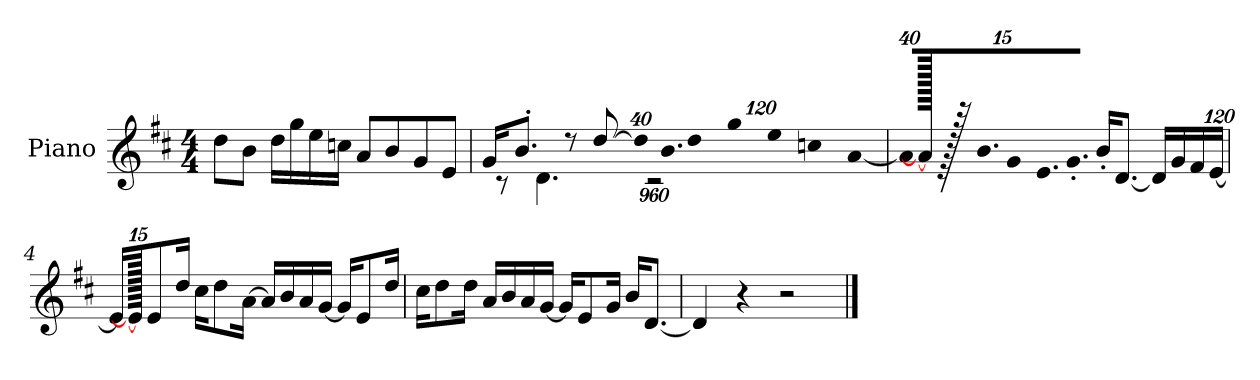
**kern
*part1
*staff1
*I"Piano
*I'P-no
*clefG2
*k[f#c#]
*M4/4
*MM90
=1
8dd\L
8b\J
16dd\LL
16gg\
16ee\
16ccn\JJ
8a/L
8b/
8g/
8e/J
=2
*^
16g/KL	1920ryy
.	8r
8.b'/J	.
.	4.d\
8r	.
[8dd/	.
*Xbrackettup	*
!LO:N:vis=32	!
640%23dd/KLL]	.
.	1920%959r
!LO:N:vis=16.	!
960%103b/	.
!LO:N:vis=16	!
1920%137dd/	.
!LO:N:vis=16	!
1920%137gg/	.
!LO:N:vis=16	!
1920%137ee/	.
!LO:N:vis=32	!
640%23ccn/K	.
[384%41a/J	.
*v	*v
=3
!LO:N:vis=32
640%23a/KLL]
1920a/_
1920r
!LO:N:vis=16.
960%103b/J
!LO:N:vis=8
960%137g/
!LO:N:vis=16.
960%103e/L
!LO:N:vis=16.
960%103g'/JJ
16b'/KL
[8.d/J
16d/LL]
16g/
16f#/
[1920%119e/JJ
!!LO:LB:g=z
=4
16e/KL]
1920e/_
8e/
16dd/Jk
16cc#\KL
8dd\
[16a\Jk
16a/LL]
16b/
16a/
[16g/JJ
16g/KL]
8e/
16dd/Jk
=5
16cc#\KL
8dd\
16dd\Jk
16a/LL
16b/
16a/
[16g/JJ
16g/KL]
8e/
16g/Jk
16b/KL
[8.d/J
=6
4d/]
4r
2r
==
*-
